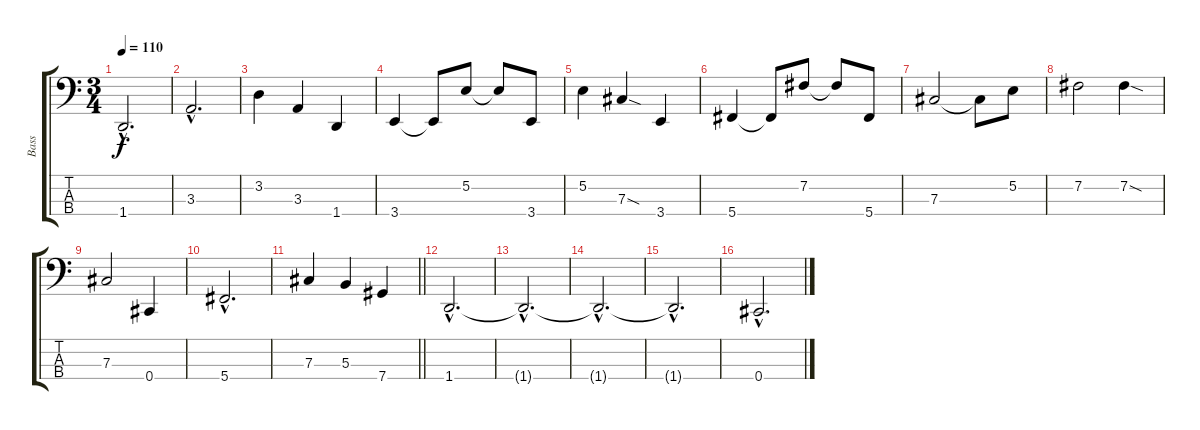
\track ("Bass" "Bass") {instrument electricbassfinger}
\staff {score tabs}
\tuning (E2 B1 Gb1 Db1) {hide}
\ts (3 4)
\tempo 110
\clef f4
\ks c
1.4{hac t}.2{d dy f} |
3.3{hac}.2{d} |
3.2.4 3.3.4 1.4.4 |
3.4.4 3.4{t}.8 5.2.8 5.2{t}.8 3.4.8 |
5.2.4 7.3{sod}.4 3.4.4 |
5.4.4 5.4{t}.8 7.2.8 7.2{t}.8 5.4.8 |
7.3.2 7.3{t}.8 5.2.8 |
7.2.2 7.2{sod}.4 |
7.3.2 0.4.4 |
5.4{hac}.2{d} |
\barLineRight lightlight
7.3.4 5.3.4 7.4.4 |
1.4{hac}.2{d} |
1.4{hac t}.2{d} |
1.4{hac t}.2{d} |
1.4{hac t}.2{d} |
0.4{hac}.2{d}
